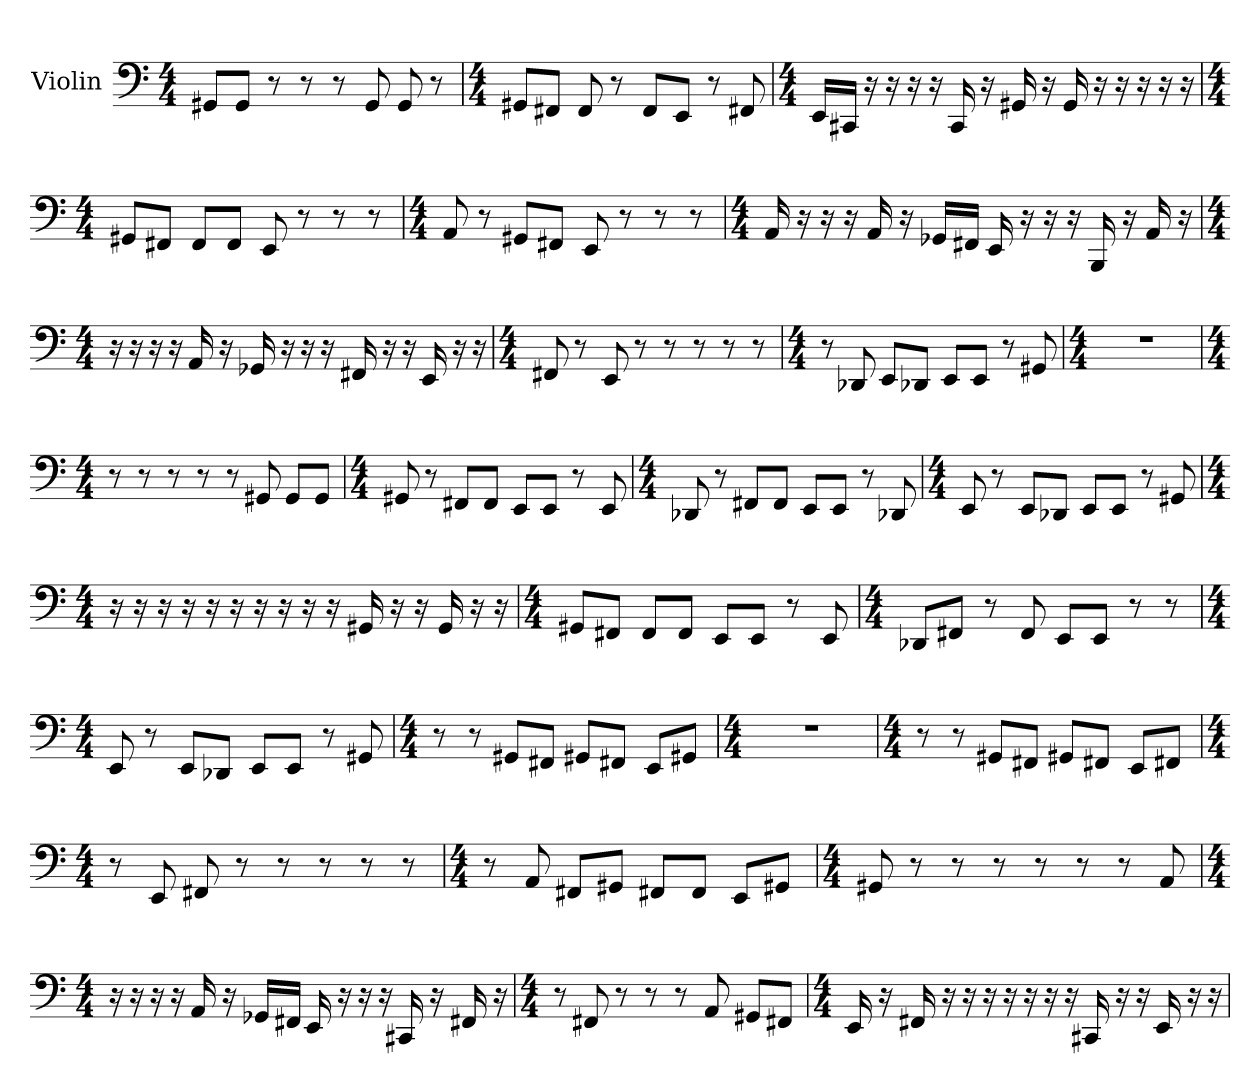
**kern
*part1
*staff1
*I"Violin
*I'Vln
*M4/4
=
8GG#XL
8GG#J
8r
8r
8r
8GG#
8GG#
8r
=
*M4/4
8GG#XL
8FF#XJ
8FF#
8r
8FF#L
8EEJ
8r
8FF#X
=
*M4/4
16EELL
16CC#XJJ
16r
16r
16r
16r
16CC#
16r
16GG#X
16r
16GG#
16r
16r
16r
16r
16r
=
*M4/4
8GG#XL
8FF#XJ
8FF#L
8FF#J
8EE
8r
8r
8r
=
*M4/4
8AA
8r
8GG#XL
8FF#XJ
8EE
8r
8r
8r
=
*M4/4
16AA
16r
16r
16r
16AA
16r
16GG-XLL
16FF#XJJ
16EE
16r
16r
16r
16BBB
16r
16AA
16r
=
*M4/4
16r
16r
16r
16r
16AA
16r
16GG-X
16r
16r
16r
16FF#X
16r
16r
16EE
16r
16r
=
*M4/4
8FF#X
8r
8EE
8r
8r
8r
8r
8r
=
*M4/4
8r
8DD-X
8EEL
8DD-XJ
8EEL
8EEJ
8r
8GG#X
=
*M4/4
1r
=
*M4/4
8r
8r
8r
8r
8r
8GG#X
8GG#L
8GG#J
=
*M4/4
8GG#X
8r
8FF#XL
8FF#J
8EEL
8EEJ
8r
8EE
=
*M4/4
8DD-X
8r
8FF#XL
8FF#J
8EEL
8EEJ
8r
8DD-X
=
*M4/4
8EE
8r
8EEL
8DD-XJ
8EEL
8EEJ
8r
8GG#X
=
*M4/4
16r
16r
16r
16r
16r
16r
16r
16r
16r
16r
16GG#X
16r
16r
16GG#
16r
16r
=
*M4/4
8GG#XL
8FF#XJ
8FF#L
8FF#J
8EEL
8EEJ
8r
8EE
=
*M4/4
8DD-XL
8FF#XJ
8r
8FF#
8EEL
8EEJ
8r
8r
=
*M4/4
8EE
8r
8EEL
8DD-XJ
8EEL
8EEJ
8r
8GG#X
=
*M4/4
8r
8r
8GG#XL
8FF#XJ
8GG#XL
8FF#XJ
8EEL
8GG#XJ
=
*M4/4
1r
=
*M4/4
8r
8r
8GG#XL
8FF#XJ
8GG#XL
8FF#XJ
8EEL
8FF#XJ
=
*M4/4
8r
8EE
8FF#X
8r
8r
8r
8r
8r
=
*M4/4
8r
8AA
8FF#XL
8GG#XJ
8FF#XL
8FF#J
8EEL
8GG#XJ
=
*M4/4
8GG#X
8r
8r
8r
8r
8r
8r
8AA
=
*M4/4
16r
16r
16r
16r
16AA
16r
16GG-XLL
16FF#XJJ
16EE
16r
16r
16r
16CC#X
16r
16FF#X
16r
=
*M4/4
8r
8FF#X
8r
8r
8r
8AA
8GG#XL
8FF#XJ
=
*M4/4
16EE
16r
16FF#X
16r
16r
16r
16r
16r
16r
16r
16CC#X
16r
16r
16EE
16r
16r
=
*-
